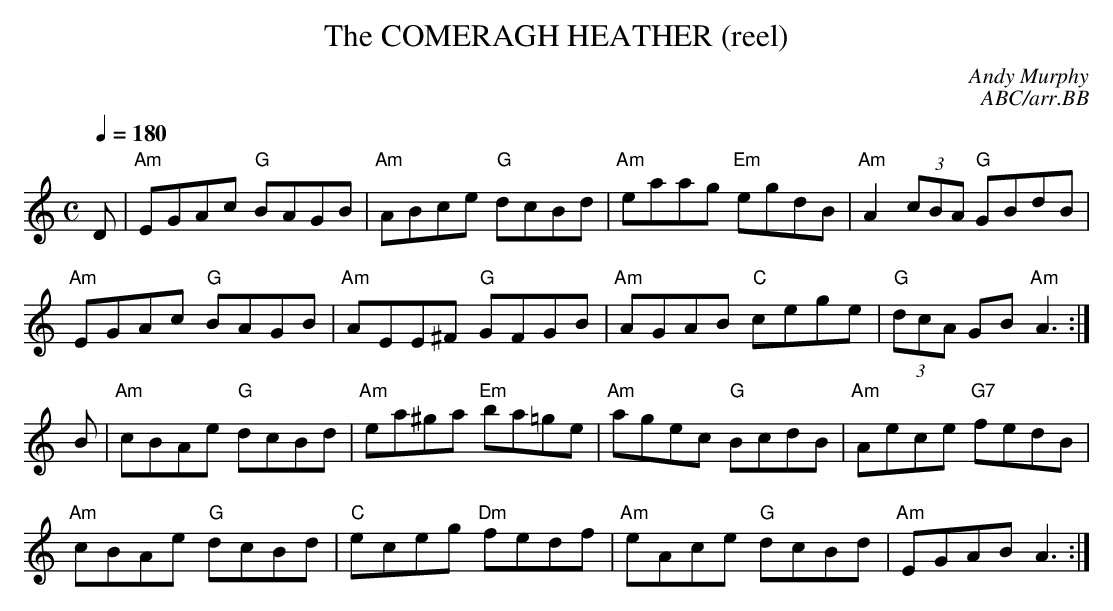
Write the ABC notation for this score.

X:1
T:COMERAGH HEATHER (reel), The
C:Andy Murphy
C:ABC/arr.BB
Q:1/4=180
M:C
L:1/8
K:Am
D|"Am"EGAc "G"BAGB|"Am"ABce "G"dcBd|"Am"eaag "Em"egdB|"Am"A2 (3cBA "G"GBdB|
"Am"EGAc "G"BAGB|"Am"AEE^F "G"GFGB|"Am"AGAB "C"cege|"G"(3dcA GB "Am"A3 :|
B|"Am"cBAe "G"dcBd|"Am"ea^ga "Em"ba=ge|"Am"agec "G"BcdB|"Am"Aece "G7"fedB|
"Am"cBAe "G"dcBd|"C"eceg "Dm"fedf|"Am"eAce "G"dcBd|"Am"EGAB A3 :|
